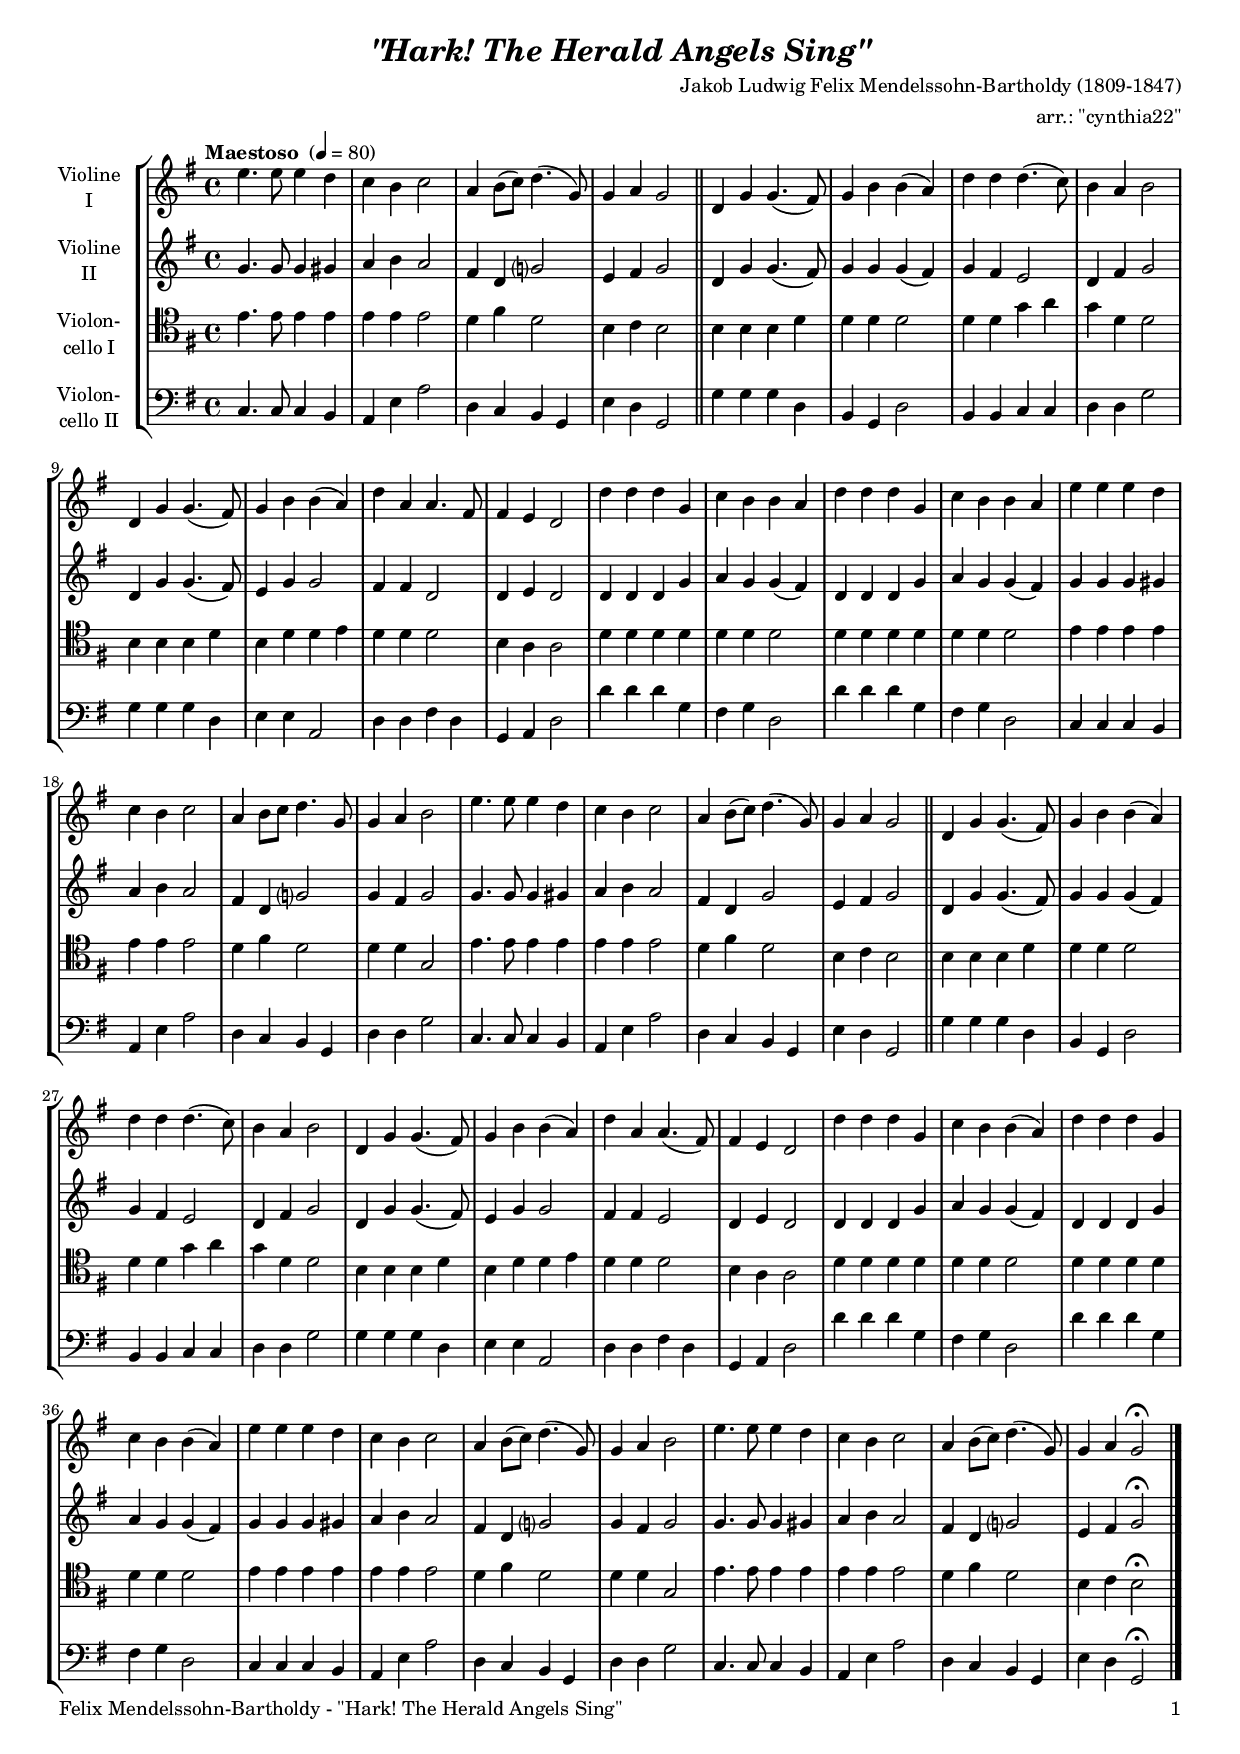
\version "2.24.1"
\include "deutsch.ly"

#(set-global-staff-size 17)

\header {
  title     = \markup \bold \italic "\"Hark! The Herald Angels Sing\""
  composer  = "Jakob Ludwig Felix Mendelssohn-Bartholdy (1809-1847)"
  arranger  = "arr.: \"cynthia22\""
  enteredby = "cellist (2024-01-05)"
%  piece     = ""
}

voiceconsts = {
  \key g \major
  \time 4/4
  \clef "treble"
%  \numericTimeSignature
  \compressEmptyMeasures
  % Set default beaming for all staves
%  \set Timing.beamExceptions = #'()
%  \set Timing.baseMoment     = #(ly:make-moment 1 4)
%  \set Timing.beatStructure  = #'(1 1 1)
  \tempo "Maestoso " 4=80
}

mist = "string ensemble 1"
mivl = "violin"
miba = "cello"
mipz = "pizzicato strings"

va = \relative c'' {
  \voiceconsts

  e4. e8 e4 d
  c h c2
  a4 h8( c) d4.( g,8)
  g4 a g2 \bar "||"
  d4 g g4.( fis8)
  g4 h h( a)

  d d d4.( c8)
  h4 a h2
  d,4 g g4.( fis8)
  g4 h h( a)
  d a a4. fis8
  fis4 e d2
  d'4 d d g,
  c h h a

  d d d g,
  c h h a
  e' e e d
  c h c2
  a4 h8 c d4. g,8
  g4 a h2
  e4. e8 e4 d
  c h c2

  a4 h8( c) d4.( g,8)
  g4 a g2 \bar "||"
  d4 g g4.( fis8)
  g4 h h( a)
  d d d4.( c8)
  h4 a h2
  d,4 g g4.( fis8)
  g4 h h( a)

  d a a4.( fis8)
  fis4 e d2
  d'4 d d g,
  c h h( a)
  d d d g,
  c h h( a)
  e' e e d
  c h c2

  a4 h8( c) d4.( g,8)
  g4 a h2
  e4. e8 e4 d
  c h c2
  a4 h8( c) d4.( g,8)
  g4 a g2\fermata \bar "|."
}

vb = \relative c'' {
  \voiceconsts

  g4. g8 g4 gis
  a h a2
  fis4 d g?2
  e4 fis g2 \bar "||"
  d4 g g4.( fis8)
  g4 g g( fis)

  g fis e2
  d4 fis g2
  d4 g g4.( fis8)
  e4 g g2
  fis4 fis d2
  d4 e d2
  d4 d d g
  a g g( fis)

  d d d g
  a g g( fis)
  g g g gis
  a h a2
  fis4 d g?2
  g4 fis g2
  g4. g8 g4 gis
  a4 h a2

  fis4 d g2
  e4 fis g2 \bar "||"
  d4 g g4.( fis8)
  g4 g g( fis)
  g fis e2
  d4 fis g2
  d4 g g4.( fis8)
  e4 g g2

  fis4 fis e2
  d4 e d2
  d4 d d g
  a g g( fis)
  d d d g
  a g g( fis)
  g g g gis
  a h a2

  fis4 d g?2
  g4 fis g2
  g4. g8 g4 gis
  a h a2
  fis4 d g?2
  e4 fis g2\fermata \bar "|."
}

vc = \relative c' {
  \voiceconsts
  \clef "tenor"

  e4. e8 e4 e
  e e e2
  d4 fis d2
  h4 c h2 \bar "||"
  h4 h h d
  d d d2

  d4 d g a
  g d d2
  h4 h h d
  h d d e
  d d d2
  h4 a a2
  d4 d d d
  d d d2

  d4 d d d
  d d d2
  e4 e e e
  e e e2
  d4 fis d2
  d4 d g,2
  e'4. e8 e4 e
  e e e2

  d4 fis d2
  h4 c h2 \bar "||"
  h4 h h d
  d d d2
  d4 d g a
  g d d2
  h4 h h d
  h d d e

  d d d2
  h4 a a2
  d4 d d d
  d d d2
  d4 d d d
  d d d2
  e4 e e e
  e e e2

  d4 fis d2
  d4 d g,2
  e'4. e8 e4 e
  e e e2
  d4 fis d2
  h4 c h2\fermata \bar "|."
}

vd = \relative c {
  \voiceconsts
  \clef "bass"

  c4. c8 c4 h
  a e' a2
  d,4 c h g
  e' d g,2 \bar "||"
  g'4 g g d
  h g d'2

  h4 h c c
  d d g2
  g4 g g d
  e e a,2
  d4 d fis d
  g, a d2
  d'4 d d g,
  fis g d2

  d'4 d d g,
  fis g d2
  c4 c c h
  a e' a2
  d,4 c h g
  d' d g2
  c,4. c8 c4 h
  a e' a2

  d,4 c h g
  e' d g,2 \bar "||"
  g'4 g g d
  h g d'2
  h4 h c c
  d d g2
  g4 g g d
  e e a,2

  d4 d fis d
  g, a d2
  d'4 d d g,
  fis g d2
  d'4 d d g,
  fis g d2
  c4 c c h
  a e' a2

  d,4 c h g
  d' d g2
  c,4. c8 c4 h
  a e' a2
  d,4 c h g
  e' d g,2\fermata \bar "|."
}


music = \new StaffGroup <<
      \new Staff {
	\set Staff.midiInstrument = \mivl
	\set Staff.instrumentName = \markup \center-column { "Violine" "I" }
	\transpose g g { \va }
      }

      \new Staff {
	\set Staff.midiInstrument = \mivl
	\set Staff.instrumentName = \markup \center-column { "Violine" "II" }
	\transpose g g { \vb }
      }

      \new Staff {
	\set Staff.midiInstrument = \miba
	\set Staff.instrumentName = \markup \center-column { "Violon-" "cello I" }
	\transpose g g { \vc }
      }

      \new Staff {
	\set Staff.midiInstrument = \miba
	\set Staff.instrumentName = \markup \center-column { "Violon-" "cello II" }
	\transpose g g { \vd }
      }
>>

\book {
  \paper {
    print-page-number = ##t
    print-first-page-number = ##t
    ragged-last-bottom = ##f
    oddHeaderMarkup = \markup \null
    evenHeaderMarkup = \markup \null
    oddFooterMarkup = \markup {
      \fill-line {
        \if \should-print-page-number
        "Felix Mendelssohn-Bartholdy - \"Hark! The Herald Angels Sing\"" \fromproperty #'page:page-number-string
      }
    }
    evenFooterMarkup = \oddFooterMarkup
  } \score {
    \music
    \layout {}
  }

  \score {
    \unfoldRepeats \music

    \midi {
      \context {
        \Score
      }
    }
  }
}